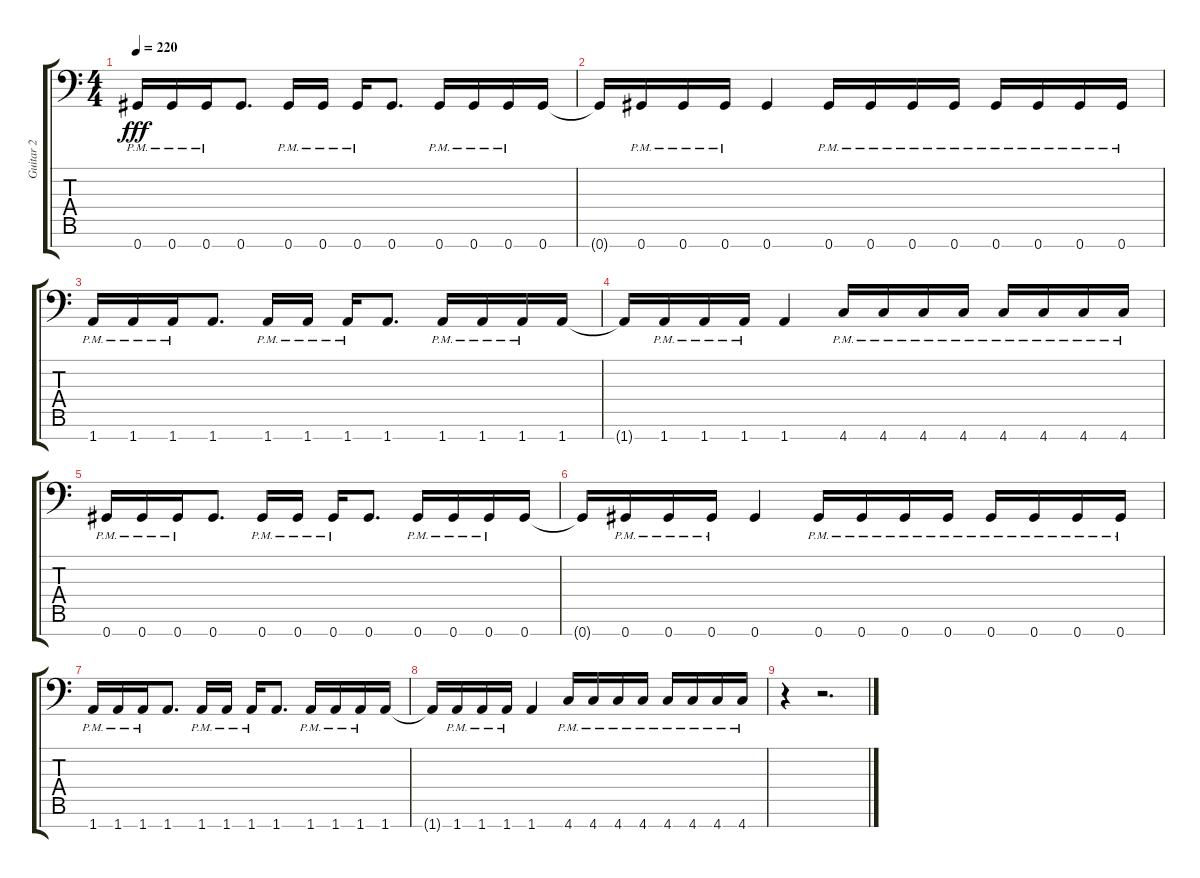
\track ("Guitar 2" "Guitar 2") {instrument distortionguitar}
\staff {score tabs}
\tuning (Eb4 Bb3 Gb3 Db3 Ab2 Eb2 Ab1) {hide}
\ts (4 4)
\tempo 220
\clef f4
\ks c
0.7{pm}.16{dy fff} 0.7{pm}.16 0.7{pm}.16 0.7.8{d} 0.7{pm}.16 0.7{pm}.16 0.7{pm}.16 0.7.8{d} 0.7{pm}.16 0.7{pm}.16 0.7{pm}.16 0.7.16 |
0.7{t}.16 0.7{pm}.16 0.7{pm}.16 0.7{pm}.16 0.7.4 0.7{pm}.16 0.7{pm}.16 0.7{pm}.16 0.7{pm}.16 0.7{pm}.16 0.7{pm}.16 0.7{pm}.16 0.7{pm}.16 |
1.7{pm}.16 1.7{pm}.16 1.7{pm}.16 1.7.8{d} 1.7{pm}.16 1.7{pm}.16 1.7{pm}.16 1.7.8{d} 1.7{pm}.16 1.7{pm}.16 1.7{pm}.16 1.7.16 |
1.7{t}.16 1.7{pm}.16 1.7{pm}.16 1.7{pm}.16 1.7.4 4.7{pm}.16 4.7{pm}.16 4.7{pm}.16 4.7{pm}.16 4.7{pm}.16 4.7{pm}.16 4.7{pm}.16 4.7{pm}.16 |
0.7{pm}.16 0.7{pm}.16 0.7{pm}.16 0.7.8{d} 0.7{pm}.16 0.7{pm}.16 0.7{pm}.16 0.7.8{d} 0.7{pm}.16 0.7{pm}.16 0.7{pm}.16 0.7.16 |
0.7{t}.16 0.7{pm}.16 0.7{pm}.16 0.7{pm}.16 0.7.4 0.7{pm}.16 0.7{pm}.16 0.7{pm}.16 0.7{pm}.16 0.7{pm}.16 0.7{pm}.16 0.7{pm}.16 0.7{pm}.16 |
1.7{pm}.16 1.7{pm}.16 1.7{pm}.16 1.7.8{d} 1.7{pm}.16 1.7{pm}.16 1.7{pm}.16 1.7.8{d} 1.7{pm}.16 1.7{pm}.16 1.7{pm}.16 1.7.16 |
1.7{t}.16 1.7{pm}.16 1.7{pm}.16 1.7{pm}.16 1.7.4 4.7{pm}.16 4.7{pm}.16 4.7{pm}.16 4.7{pm}.16 4.7{pm}.16 4.7{pm}.16 4.7{pm}.16 4.7{pm}.16 |
r.4 r.2{d}
